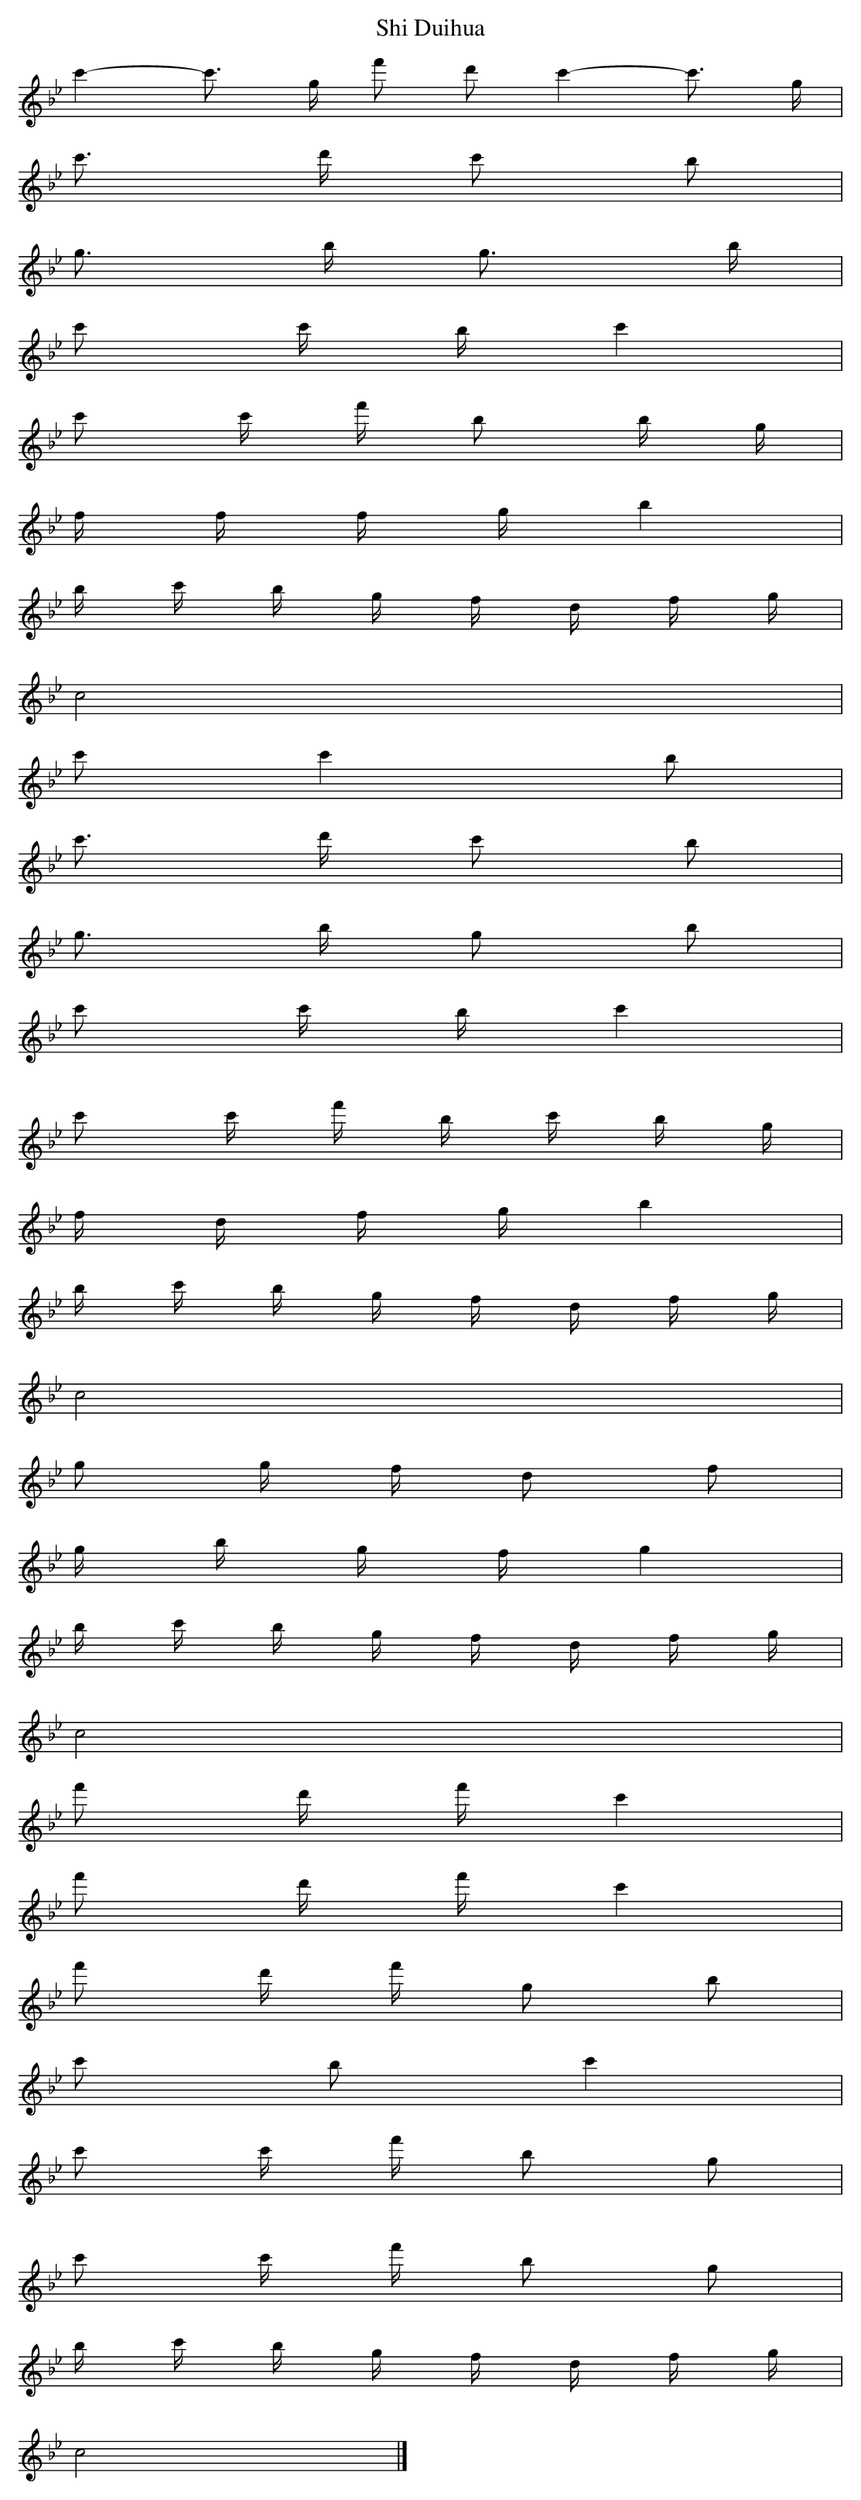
X:1
T: Shi Duihua
L: 1/16
K: Bb
c'4-c'2> g2 f'2 d'2c'4-c'3 g [I:setbarnb 1]|
c'2> d'2 c'2 b2 |
g2> b2 g3 b |
c'2 c' bc'4 |
c'2 c' f' b2 b g |
f f f gb4 |
b c' b g f d f g |
c8 |
c'2c'4b2 |
c'2> d'2 c'2 b2 |
g2> b2 g2 b2 |
c'2 c' bc'4 |
c'2 c' f' b c' b g |
f d f gb4 |
b c' b g f d f g |
c8 |
g2 g f d2 f2 |
g b g fg4 |
b c' b g f d f g |
c8 |
f'2 d' f'c'4 |
f'2 d' f'c'4 |
f'2 d' f' g2 b2 |
c'2 b2c'4 |
c'2 c' f' b2 g2 |
c'2 c' f' b2 g2 |
b c' b g f d f g |
c8 |]
